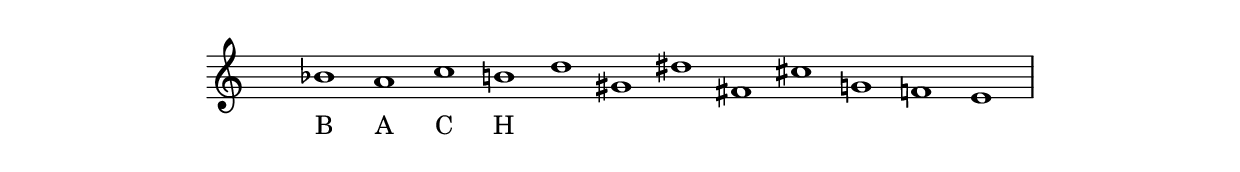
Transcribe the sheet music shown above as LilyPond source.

%
% $Id: schoenberg-op25-row-R.ly 79 2009-07-10 10:51:47Z nicb $
%

\version "2.10.33"

\paper{
  indent=0\mm
  line-width=140\mm
  oddFooterMarkup=##f
  oddHeaderMarkup=##f
  bookTitleMarkup = ##f
  scoreTitleMarkup = ##f
}

\score {
    <<
	\relative c' {
	  \override Score.MetronomeMark #'transparent = ##t
    \override Score.TimeSignature #'transparent = ##t
		\set Staff.midiInstrument = "acoustic grand"
		\key c \major
		\clef treble
	  \time 12/1
	  \tempo 1 = 120
	  bes'1 a1 c1 b1 d1 gis,1 dis'1 fis,1 cis'1 g1 f1 e1
	}
  \addlyrics { B A C H }
  >>
  \midi{}
  \layout{}
}
